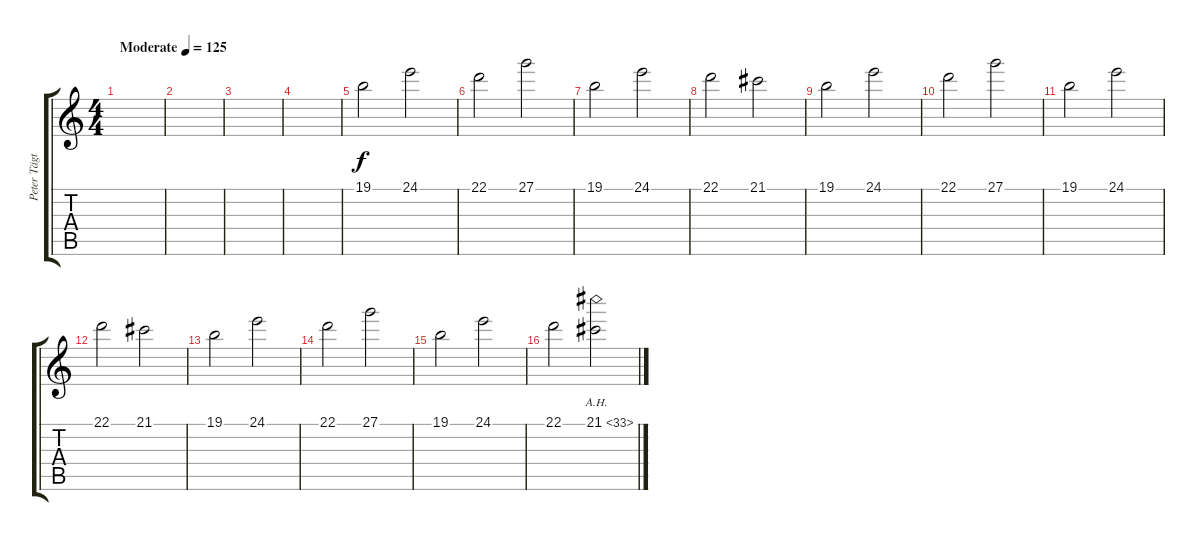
\track ("Peter Tägtgren" "Peter Tägt") {instrument pad6metallic}
\staff {score tabs}
\tuning (E4 B3 G3 D3 A2 E2) {hide}
\ts (4 4)
\tempo (125 "Moderate")
\clef g2
\ks c
|
|
|
|
19.1.2 24.1.2 |
22.1.2 27.1.2 |
19.1.2 24.1.2 |
22.1.2 21.1.2 |
19.1.2 24.1.2 |
22.1.2 27.1.2 |
19.1.2 24.1.2 |
22.1.2 21.1.2 |
19.1.2 24.1.2 |
22.1.2 27.1.2 |
19.1.2 24.1.2 |
22.1.2 21.1{ah 12}.2
